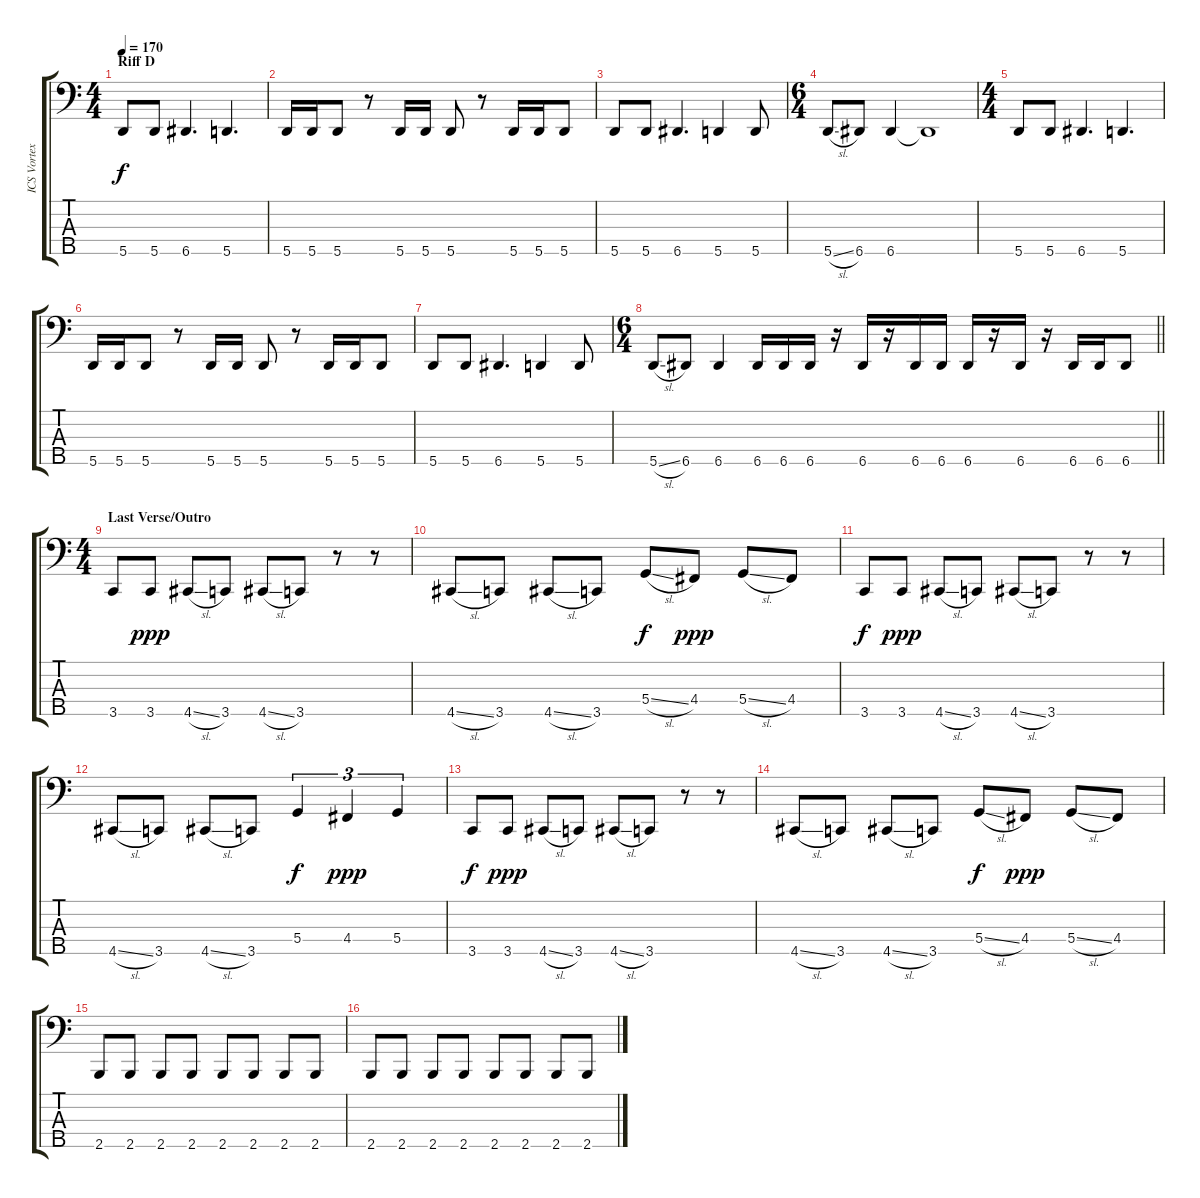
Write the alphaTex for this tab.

\track ("ICS Vortex" "ICS Vortex") {instrument electricbassfinger}
\staff {score tabs}
\tuning (F2 C2 G1 D1 A0) {hide}
\ts (4 4)
\section ("" "Riff D")
\tempo 170
\clef f4
\ks c
5.5.8{dy f} 5.5.8 6.5.4{d} 5.5.4{d} |
5.5.16 5.5.16 5.5.8 r.8 5.5.16 5.5.16 5.5.8 r.8 5.5.16 5.5.16 5.5.8 |
5.5.8 5.5.8 6.5.4{d} 5.5.4 5.5.8 |
\ts (6 4)
5.5{sl}.8 6.5.8 6.5.4 6.5{t}.1 |
\ts (4 4)
5.5.8 5.5.8 6.5.4{d} 5.5.4{d} |
5.5.16 5.5.16 5.5.8 r.8 5.5.16 5.5.16 5.5.8 r.8 5.5.16 5.5.16 5.5.8 |
5.5.8 5.5.8 6.5.4{d} 5.5.4 5.5.8 |
\ts (6 4)
\barLineRight lightlight
5.5{sl}.8 6.5.8 6.5.4 6.5.16 6.5.16 6.5.16 r.16 6.5.16 r.16 6.5.16 6.5.16 6.5.16 r.16 6.5.16 r.16 6.5.16 6.5.16 6.5.8 |
\ts (4 4)
\section ("" "Last Verse/Outro")
3.5.8 3.5.8{dy ppp} 4.5{sl}.8 3.5.8 4.5{sl}.8 3.5.8 r.8 r.8 |
4.5{sl}.8 3.5.8 4.5{sl}.8 3.5.8 5.4{sl}.8{dy f} 4.4.8{dy ppp} 5.4{sl}.8 4.4.8 |
3.5.8{dy f} 3.5.8{dy ppp} 4.5{sl}.8 3.5.8 4.5{sl}.8 3.5.8 r.8 r.8 |
4.5{sl}.8 3.5.8 4.5{sl}.8 3.5.8 5.4.4{tu (3 2) dy f} 4.4.4{tu (3 2) dy ppp} 5.4.4{tu (3 2)} |
3.5.8{dy f} 3.5.8{dy ppp} 4.5{sl}.8 3.5.8 4.5{sl}.8 3.5.8 r.8 r.8 |
4.5{sl}.8 3.5.8 4.5{sl}.8 3.5.8 5.4{sl}.8{dy f} 4.4.8{dy ppp} 5.4{sl}.8 4.4.8 |
2.5.8 2.5.8 2.5.8 2.5.8 2.5.8 2.5.8 2.5.8 2.5.8 |
2.5.8 2.5.8 2.5.8 2.5.8 2.5.8 2.5.8 2.5.8 2.5.8
